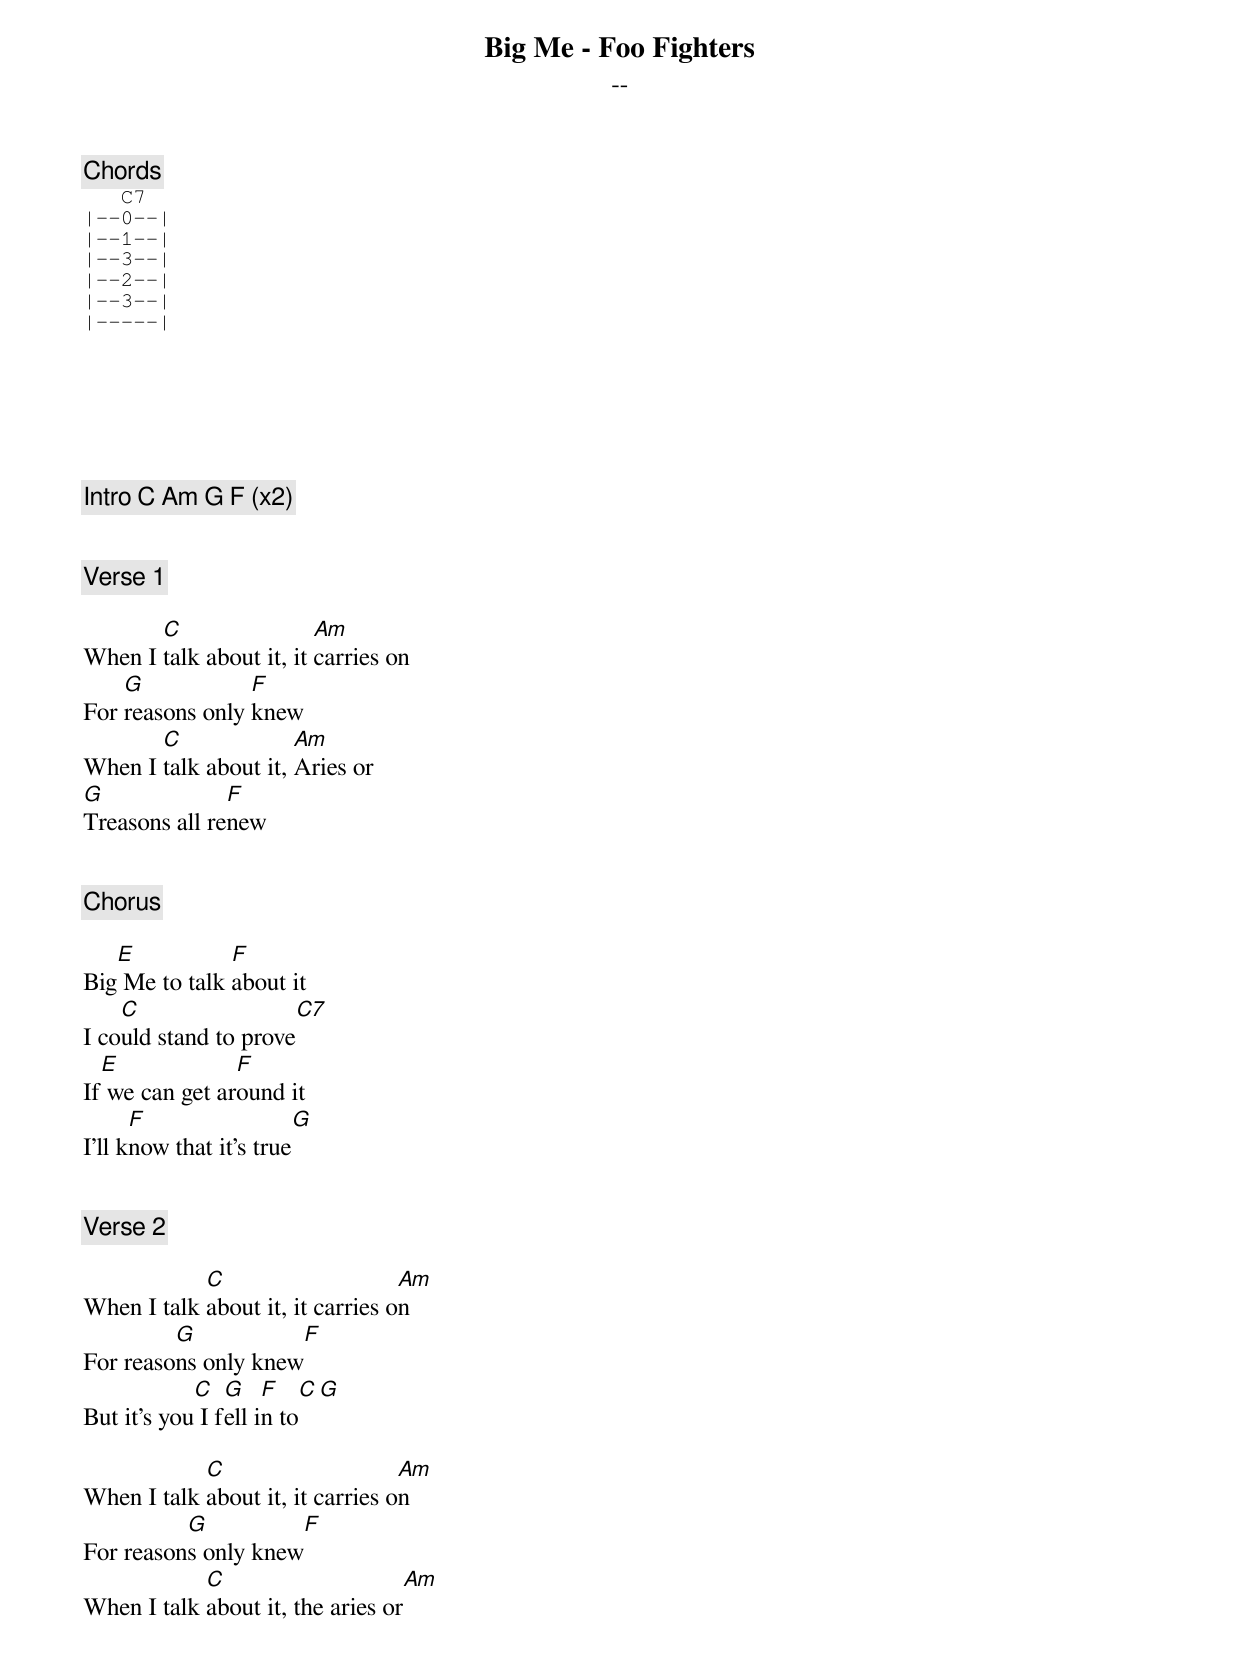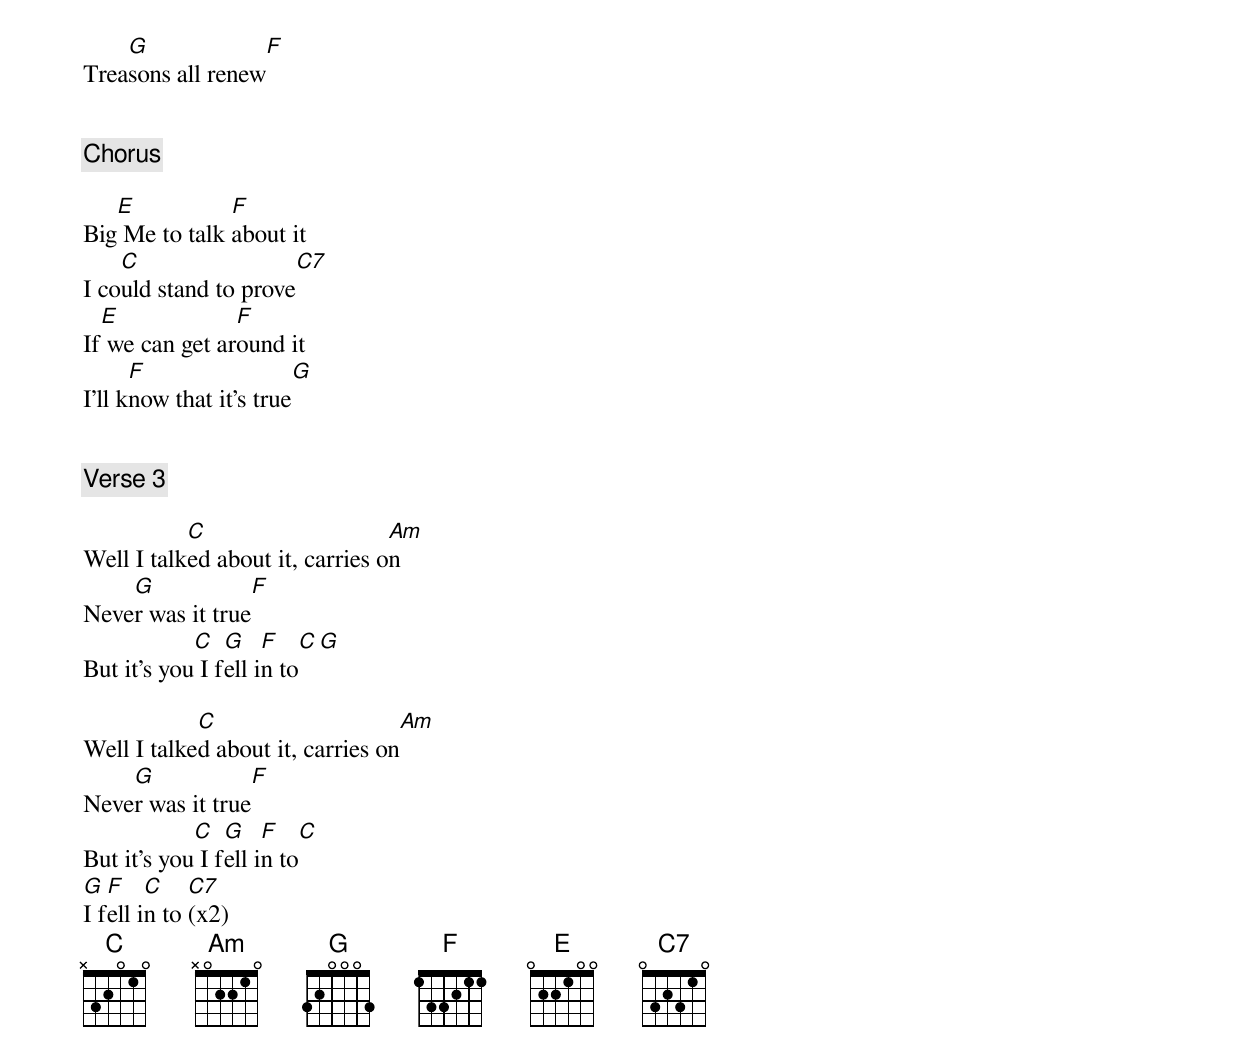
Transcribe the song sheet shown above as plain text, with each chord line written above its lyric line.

Big Me - Foo Fighters
--

[Chords]
   C7
|--0--|
|--1--|
|--3--|
|--2--|
|--3--|
|-----|






[Intro] C Am G F (x2)


[Verse 1]

       C                 Am
When I talk about it, it carries on
    G            F
For reasons only knew
       C              Am
When I talk about it, Aries or
G              F
Treasons all renew


[Chorus]

   E           F
Big Me to talk about it
    C                   C7
I could stand to prove
  E             F
If we can get around it
      F                 G
I'll know that it's true


[Verse 2]

            C                     Am
When I talk about it, it carries on
         G               F
For reasons only knew
            C   G    F    C        G
But it's you I fell in to

            C                     Am
When I talk about it, it carries on
          G               F
For reasons only knew
            C                     Am
When I talk about it, the aries or
    G              F
Treasons all renew


[Chorus]

   E           F
Big Me to talk about it
    C                   C7
I could stand to prove
  E             F
If we can get around it
      F                 G
I'll know that it's true


[Verse 3]

           C                     Am
Well I talked about it, carries on
    G               F
Never was it true
            C   G    F    C        G
But it's you I fell in to

            C                     Am
Well I talked about it, carries on
    G               F
Never was it true
            C   G    F    C
But it's you I fell in to
G  F    C    C7
I fell in to (x2)
